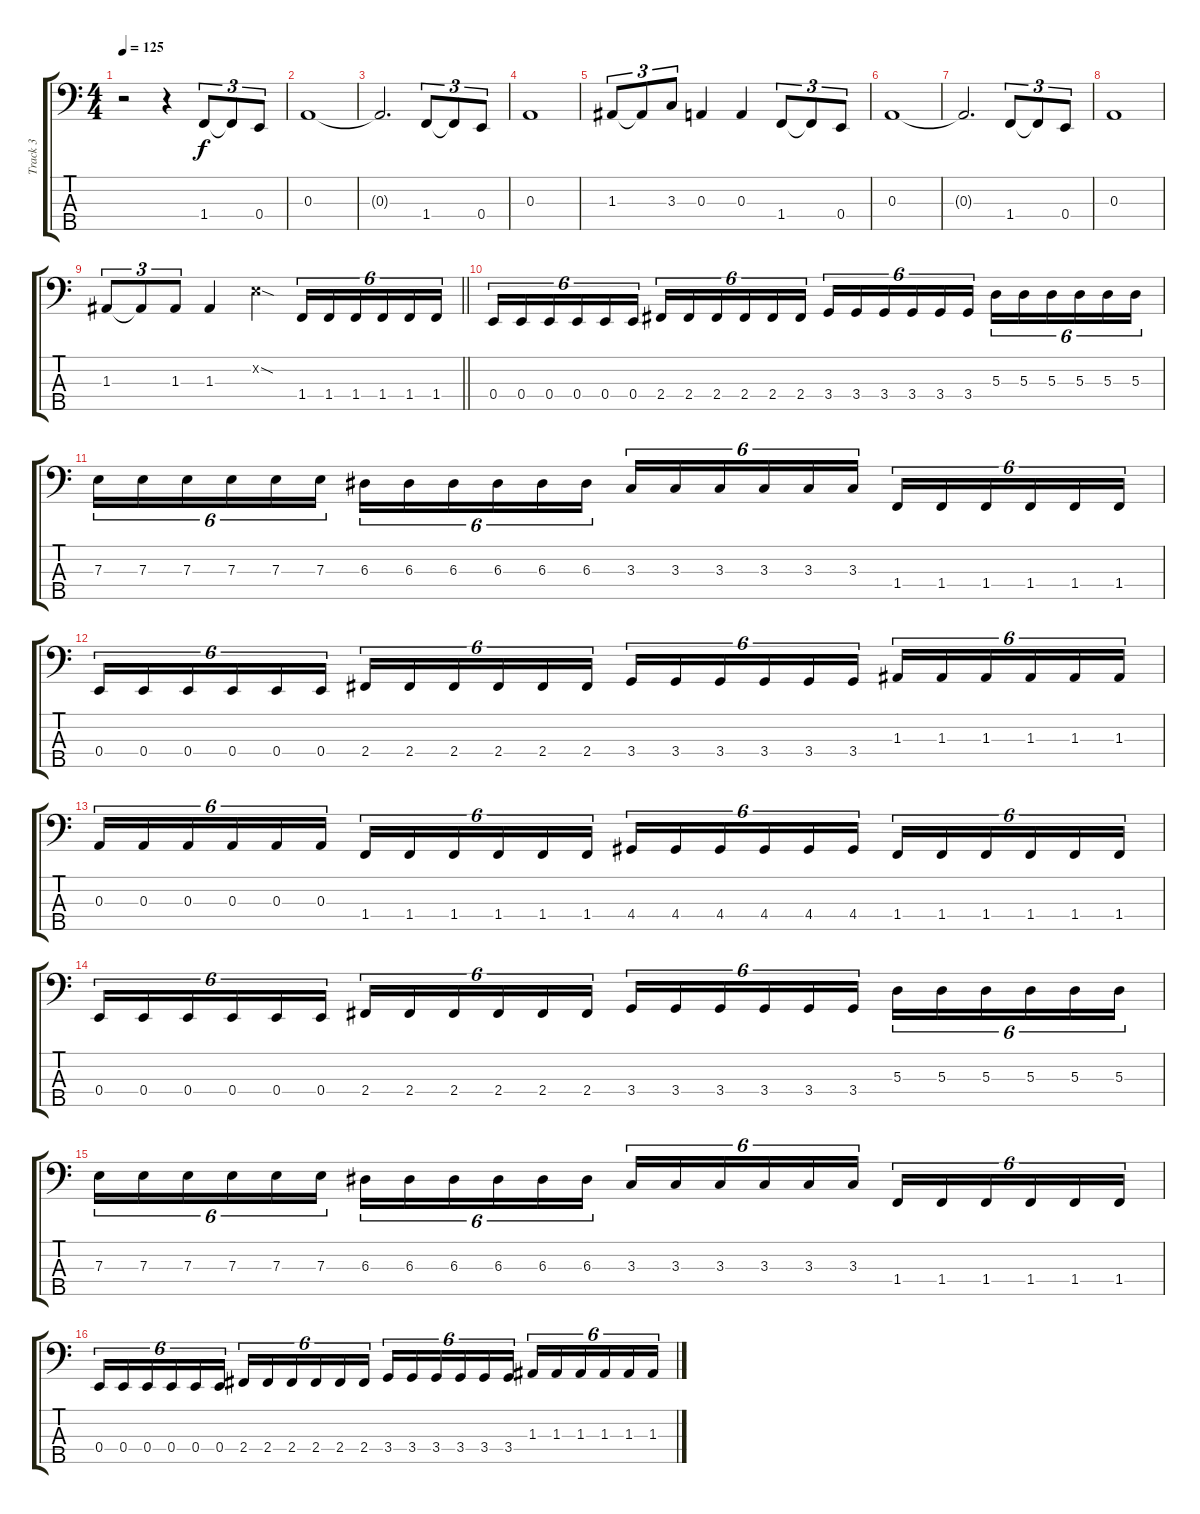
\track ("Track 3" "Track 3") {instrument electricbassfinger}
\staff {score tabs}
\tuning (G2 D2 A1 E1 B0) {hide}
\ts (4 4)
\tempo 125
\clef f4
\ks c
r.2{dy f instrument electricbassfinger} r.4 1.4.8{tu (3 2)} 1.4{t}.8{tu (3 2)} 0.4.8{tu (3 2)} |
0.3.1 |
0.3{t}.2{d} 1.4.8{tu (3 2)} 1.4{t}.8{tu (3 2)} 0.4.8{tu (3 2)} |
0.3.1 |
1.3.8{tu (3 2)} 1.3{t}.8{tu (3 2)} 3.3.8{tu (3 2)} 0.3.4 0.3.4 1.4.8{tu (3 2)} 1.4{t}.8{tu (3 2)} 0.4.8{tu (3 2)} |
0.3.1 |
0.3{t}.2{d} 1.4.8{tu (3 2)} 1.4{t}.8{tu (3 2)} 0.4.8{tu (3 2)} |
0.3.1 |
\barLineRight lightlight
1.3.8{tu (3 2)} 1.3{t}.8{tu (3 2)} 1.3.8{tu (3 2)} 1.3.4 2.2{sod x}.4 1.4.16{tu (6 4)} 1.4.16{tu (6 4)} 1.4.16{tu (6 4)} 1.4.16{tu (6 4)} 1.4.16{tu (6 4)} 1.4.16{tu (6 4)} |
0.4.16{tu (6 4)} 0.4.16{tu (6 4)} 0.4.16{tu (6 4)} 0.4.16{tu (6 4)} 0.4.16{tu (6 4)} 0.4.16{tu (6 4)} 2.4.16{tu (6 4)} 2.4.16{tu (6 4)} 2.4.16{tu (6 4)} 2.4.16{tu (6 4)} 2.4.16{tu (6 4)} 2.4.16{tu (6 4)} 3.4.16{tu (6 4)} 3.4.16{tu (6 4)} 3.4.16{tu (6 4)} 3.4.16{tu (6 4)} 3.4.16{tu (6 4)} 3.4.16{tu (6 4)} 5.3.16{tu (6 4)} 5.3.16{tu (6 4)} 5.3.16{tu (6 4)} 5.3.16{tu (6 4)} 5.3.16{tu (6 4)} 5.3.16{tu (6 4)} |
7.3.16{tu (6 4)} 7.3.16{tu (6 4)} 7.3.16{tu (6 4)} 7.3.16{tu (6 4)} 7.3.16{tu (6 4)} 7.3.16{tu (6 4)} 6.3.16{tu (6 4)} 6.3.16{tu (6 4)} 6.3.16{tu (6 4)} 6.3.16{tu (6 4)} 6.3.16{tu (6 4)} 6.3.16{tu (6 4)} 3.3.16{tu (6 4)} 3.3.16{tu (6 4)} 3.3.16{tu (6 4)} 3.3.16{tu (6 4)} 3.3.16{tu (6 4)} 3.3.16{tu (6 4)} 1.4.16{tu (6 4)} 1.4.16{tu (6 4)} 1.4.16{tu (6 4)} 1.4.16{tu (6 4)} 1.4.16{tu (6 4)} 1.4.16{tu (6 4)} |
0.4.16{tu (6 4)} 0.4.16{tu (6 4)} 0.4.16{tu (6 4)} 0.4.16{tu (6 4)} 0.4.16{tu (6 4)} 0.4.16{tu (6 4)} 2.4.16{tu (6 4)} 2.4.16{tu (6 4)} 2.4.16{tu (6 4)} 2.4.16{tu (6 4)} 2.4.16{tu (6 4)} 2.4.16{tu (6 4)} 3.4.16{tu (6 4)} 3.4.16{tu (6 4)} 3.4.16{tu (6 4)} 3.4.16{tu (6 4)} 3.4.16{tu (6 4)} 3.4.16{tu (6 4)} 1.3.16{tu (6 4)} 1.3.16{tu (6 4)} 1.3.16{tu (6 4)} 1.3.16{tu (6 4)} 1.3.16{tu (6 4)} 1.3.16{tu (6 4)} |
0.3.16{tu (6 4)} 0.3.16{tu (6 4)} 0.3.16{tu (6 4)} 0.3.16{tu (6 4)} 0.3.16{tu (6 4)} 0.3.16{tu (6 4)} 1.4.16{tu (6 4)} 1.4.16{tu (6 4)} 1.4.16{tu (6 4)} 1.4.16{tu (6 4)} 1.4.16{tu (6 4)} 1.4.16{tu (6 4)} 4.4.16{tu (6 4)} 4.4.16{tu (6 4)} 4.4.16{tu (6 4)} 4.4.16{tu (6 4)} 4.4.16{tu (6 4)} 4.4.16{tu (6 4)} 1.4.16{tu (6 4)} 1.4.16{tu (6 4)} 1.4.16{tu (6 4)} 1.4.16{tu (6 4)} 1.4.16{tu (6 4)} 1.4.16{tu (6 4)} |
0.4.16{tu (6 4)} 0.4.16{tu (6 4)} 0.4.16{tu (6 4)} 0.4.16{tu (6 4)} 0.4.16{tu (6 4)} 0.4.16{tu (6 4)} 2.4.16{tu (6 4)} 2.4.16{tu (6 4)} 2.4.16{tu (6 4)} 2.4.16{tu (6 4)} 2.4.16{tu (6 4)} 2.4.16{tu (6 4)} 3.4.16{tu (6 4)} 3.4.16{tu (6 4)} 3.4.16{tu (6 4)} 3.4.16{tu (6 4)} 3.4.16{tu (6 4)} 3.4.16{tu (6 4)} 5.3.16{tu (6 4)} 5.3.16{tu (6 4)} 5.3.16{tu (6 4)} 5.3.16{tu (6 4)} 5.3.16{tu (6 4)} 5.3.16{tu (6 4)} |
7.3.16{tu (6 4)} 7.3.16{tu (6 4)} 7.3.16{tu (6 4)} 7.3.16{tu (6 4)} 7.3.16{tu (6 4)} 7.3.16{tu (6 4)} 6.3.16{tu (6 4)} 6.3.16{tu (6 4)} 6.3.16{tu (6 4)} 6.3.16{tu (6 4)} 6.3.16{tu (6 4)} 6.3.16{tu (6 4)} 3.3.16{tu (6 4)} 3.3.16{tu (6 4)} 3.3.16{tu (6 4)} 3.3.16{tu (6 4)} 3.3.16{tu (6 4)} 3.3.16{tu (6 4)} 1.4.16{tu (6 4)} 1.4.16{tu (6 4)} 1.4.16{tu (6 4)} 1.4.16{tu (6 4)} 1.4.16{tu (6 4)} 1.4.16{tu (6 4)} |
0.4.16{tu (6 4)} 0.4.16{tu (6 4)} 0.4.16{tu (6 4)} 0.4.16{tu (6 4)} 0.4.16{tu (6 4)} 0.4.16{tu (6 4)} 2.4.16{tu (6 4)} 2.4.16{tu (6 4)} 2.4.16{tu (6 4)} 2.4.16{tu (6 4)} 2.4.16{tu (6 4)} 2.4.16{tu (6 4)} 3.4.16{tu (6 4)} 3.4.16{tu (6 4)} 3.4.16{tu (6 4)} 3.4.16{tu (6 4)} 3.4.16{tu (6 4)} 3.4.16{tu (6 4)} 1.3.16{tu (6 4)} 1.3.16{tu (6 4)} 1.3.16{tu (6 4)} 1.3.16{tu (6 4)} 1.3.16{tu (6 4)} 1.3.16{tu (6 4)}
